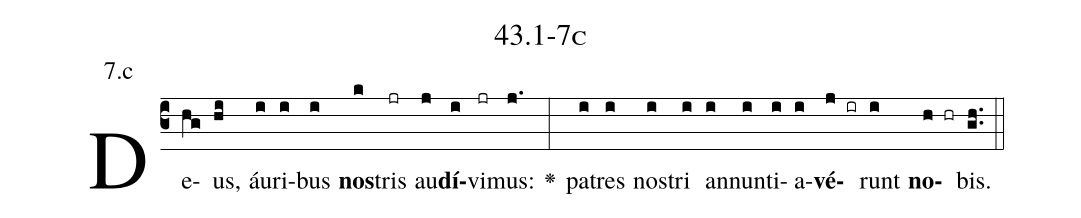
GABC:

name: 43.1-7c;
annotation: 7.c;
%%
(c3)De(hg)us,(hi) áu(i)ri(i)bus(i) <b>nos</b>(k)tris(jr) au(j)<b>dí</b>(i)vi(jr)mus:(j.) <v>\greheightstar</v>(:) pa(i)tres(i) nos(i)tri(i) an(i)nun(i)ti(i)a(i)<b>vé</b>(j ir)runt(i) <b>no</b>(h hr)bis.(gh..) (::)


%E(i) u(i) o(j) u(i) a(h) e.(gh..) (::)
